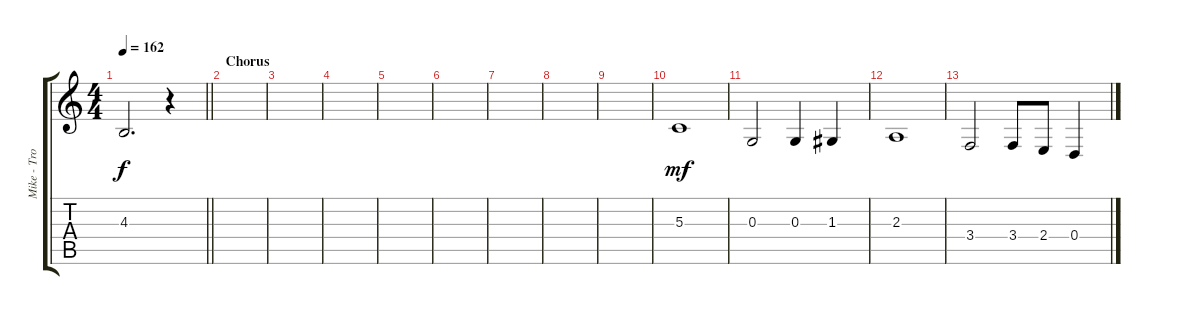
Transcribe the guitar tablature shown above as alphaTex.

\track ("Mike - Trombone" "Mike - Tro") {instrument trombone}
\staff {score tabs}
\tuning (E4 B3 G3 D3 A2 E2) {hide}
\ts (4 4)
\tempo 162
\clef g2
\barLineRight lightlight
\ks c
4.3.2{d dy f volume 6} r.4 |
\section ("" "Chorus")
|
|
|
|
|
|
|
|
5.3.1{dy mf volume 16} |
0.3.2 0.3.4 1.3.4 |
2.3.1 |
3.4.2 3.4.8 2.4.8 0.4.4
